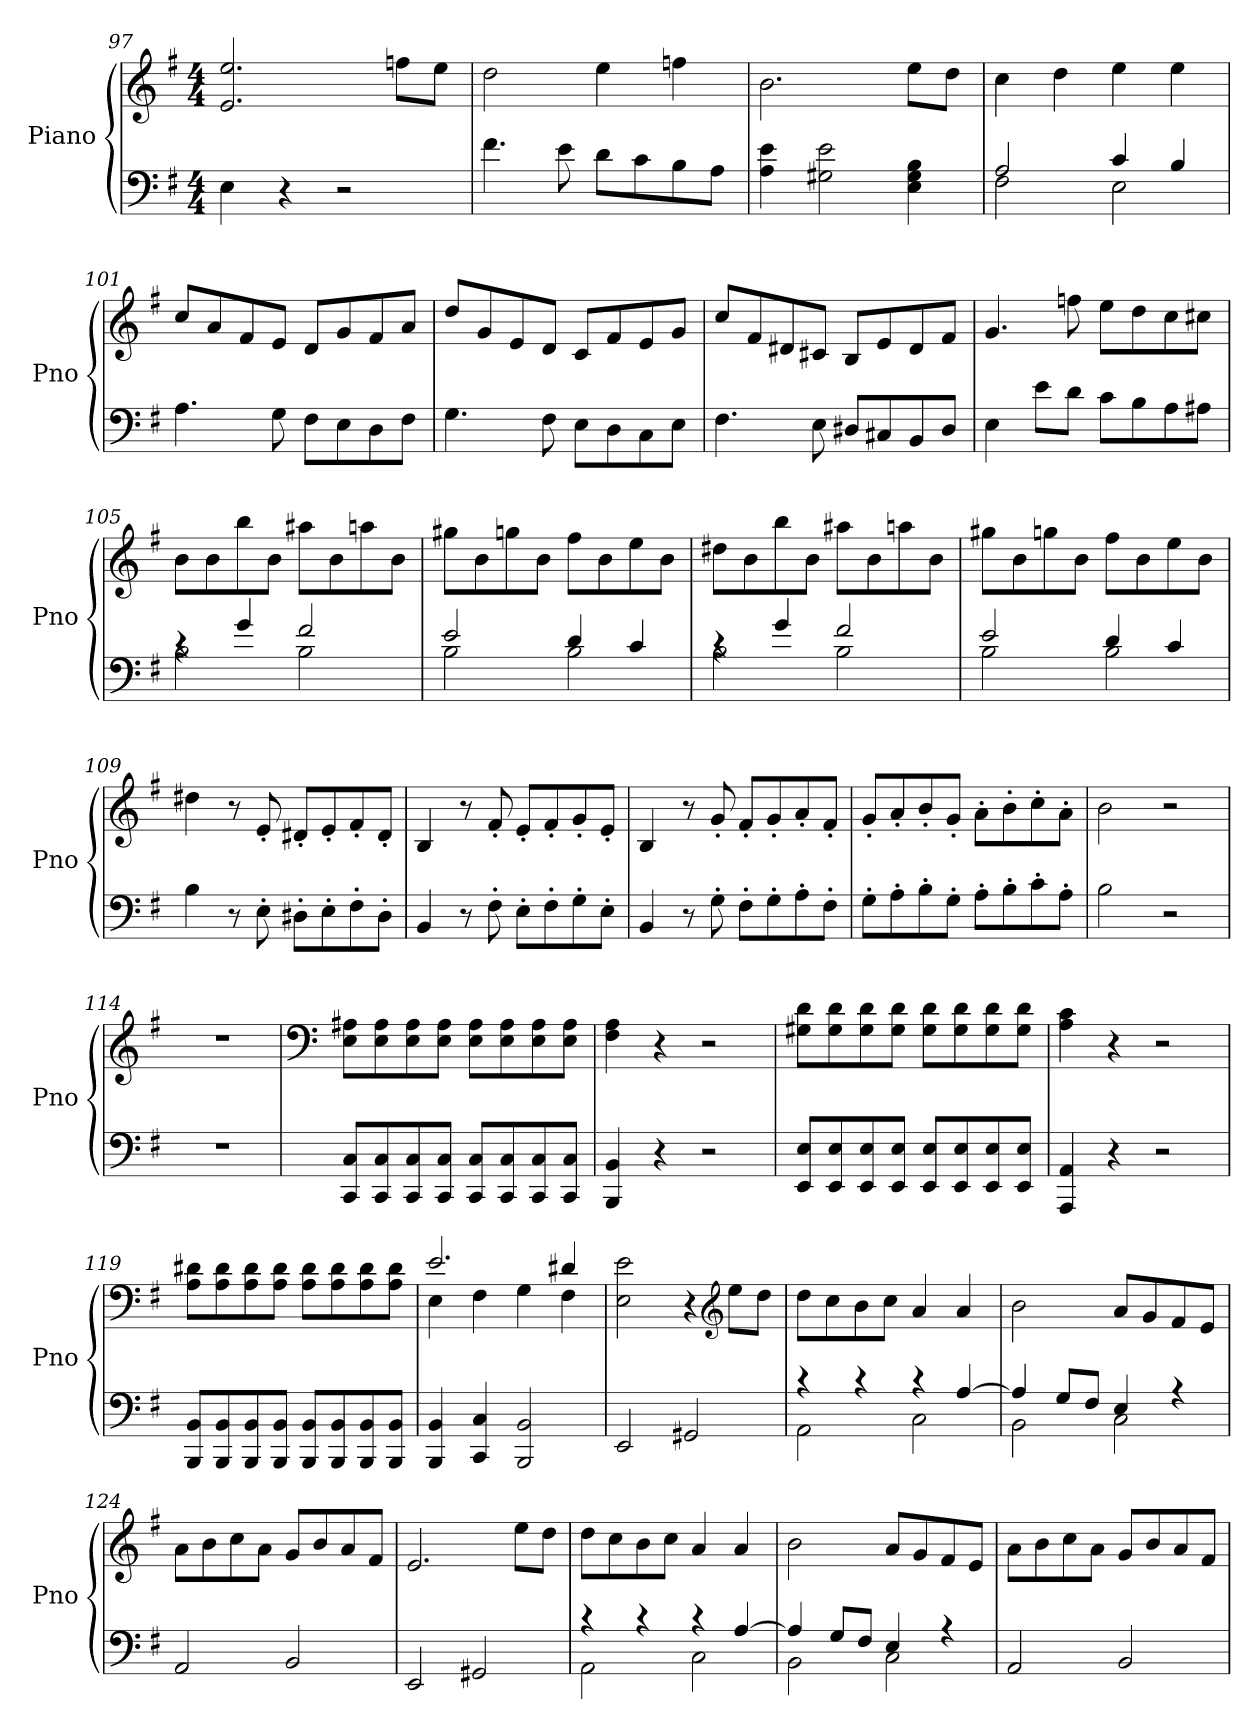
**kern	**kern
*part1	*part1
*staff2	*staff1
*I"Piano	*
*I'Pno	*
*clefF4	*clefG2
*k[f#]	*k[f#]
*M4/4	*M4/4
=97	=97
4E\	2.e/ 2.ee/
4r	.
2r	.
.	8ffn\L
.	8ee\J
=98	=98
4.f#\	2dd\
8e\	.
8d\L	4ee\
8c\	.
8B\	4ffn\
8A\J	.
!!LO:LB:g=z
=99	=99
4A\ 4e\	2.b\
2G#X\ 2e\	.
4E\ 4G#\ 4B\	8ee\L
.	8dd\J
=100	=100
*^	*
2A/	2F#\	4cc\
.	.	4dd\
4c/	2E\	4ee\
4B/	.	4ee\
*v	*v	*
=101	=101
4.A\	8cc/L
.	8a/
.	8f#/
8G\	8e/J
8F#\L	8d/L
8E\	8g/
8D\	8f#/
8F#\J	8a/J
=102	=102
4.G\	8dd/L
.	8g/
.	8e/
8F#\	8d/J
8E\L	8c/L
8D\	8f#/
8C\	8e/
8E\J	8g/J
=103	=103
4.F#\	8cc/L
.	8f#/
.	8d#X/
8E\	8c#X/J
8D#X/L	8B/L
8C#X/	8e/
8BB/	8d#/
8D#/J	8f#/J
=104	=104
4E\	4.g/
8e\L	.
8d\J	8ffn\
8c\L	8ee\L
8B\	8dd\
8A\	8cc\
8A#X\J	8cc#X\J
=105	=105
*^	*
4rc	2B\	8b\L
.	.	8b\
4g/	.	8bb\
.	.	8b\J
2f#/	2B\	8aa#X\L
.	.	8b\
.	.	8aan\
.	.	8b\J
!!LO:PB:g=z
=106	=106	=106
2e/	2B\	8gg#X\L
.	.	8b\
.	.	8ggn\
.	.	8b\J
4d/	2B\	8ff#\L
.	.	8b\
4c/	.	8ee\
.	.	8b\J
=107	=107	=107
4rc	2B\	8dd#X\L
.	.	8b\
4g/	.	8bb\
.	.	8b\J
2f#/	2B\	8aa#X\L
.	.	8b\
.	.	8aan\
.	.	8b\J
=108	=108	=108
2e/	2B\	8gg#X\L
.	.	8b\
.	.	8ggn\
.	.	8b\J
4d/	2B\	8ff#\L
.	.	8b\
4c/	.	8ee\
.	.	8b\J
*v	*v	*
=109	=109
4B\	4dd#X\
8r	8r
8E'\	8e'/
8D#X'\L	8d#X'/L
8E'\	8e'/
8F#'\	8f#'/
8D#'\J	8d#'/J
=110	=110
4BB/	4B/
8r	8r
8F#'\	8f#'/
8E'\L	8e'/L
8F#'\	8f#'/
8G'\	8g'/
8E'\J	8e'/J
=111	=111
4BB/	4B/
8r	8r
8G'\	8g'/
8F#'\L	8f#'/L
8G'\	8g'/
8A'\	8a'/
8F#'\J	8f#'/J
=112	=112
8G'\L	8g'/L
8A'\	8a'/
8B'\	8b'/
8G'\J	8g'/J
8A'\L	8a'\L
8B'\	8b'\
8c'\	8cc'\
8A'\J	8a'\J
!!LO:LB:g=z
=113	=113
2B\	2b\
2r	2r
=114	=114
1r	1r
=115	=115
*	*clefF4
8CC/ 8C/L	8E\ 8A#X\L
8CC/ 8C/	8E\ 8A#\
8CC/ 8C/	8E\ 8A#\
8CC/ 8C/J	8E\ 8A#\J
8CC/ 8C/L	8E\ 8A#\L
8CC/ 8C/	8E\ 8A#\
8CC/ 8C/	8E\ 8A#\
8CC/ 8C/J	8E\ 8A#\J
=116	=116
4BBB/ 4BB/	4F#\ 4A\
4r	4r
2r	2r
=117	=117
8EE/ 8E/L	8G#X\ 8d\L
8EE/ 8E/	8G#\ 8d\
8EE/ 8E/	8G#\ 8d\
8EE/ 8E/J	8G#\ 8d\J
8EE/ 8E/L	8G#\ 8d\L
8EE/ 8E/	8G#\ 8d\
8EE/ 8E/	8G#\ 8d\
8EE/ 8E/J	8G#\ 8d\J
=118	=118
4AAA/ 4AA/	4A\ 4c\
4r	4r
2r	2r
=119	=119
8BBB/ 8BB/L	8A\ 8d#X\L
8BBB/ 8BB/	8A\ 8d#\
8BBB/ 8BB/	8A\ 8d#\
8BBB/ 8BB/J	8A\ 8d#\J
8BBB/ 8BB/L	8A\ 8d#\L
8BBB/ 8BB/	8A\ 8d#\
8BBB/ 8BB/	8A\ 8d#\
8BBB/ 8BB/J	8A\ 8d#\J
=120	=120
*	*^
4BBB/ 4BB/	2.e/	4E\
4CC/ 4C/	.	4F#\
2BBB/ 2BB/	.	4G\
.	4d#X/	4F#\
*	*v	*v
=121	=121
2EE/	2E\ 2e\
2GG#X/	4r
*	*clefG2
.	8ee\L
.	8dd\J
!!LO:LB:g=z
=122	=122
*^	*
4r	2AA\	8dd\L
.	.	8cc\
4r	.	8b\
.	.	8cc\J
4r	2C\	4a/
[4A/	.	4a/
=123	=123	=123
4A/]	2BB\	2b\
8G/L	.	.
8F#/J	.	.
4E/	2C\	8a/L
.	.	8g/
4r	.	8f#/
.	.	8e/J
*v	*v	*
=124	=124
2AA/	8a\L
.	8b\
.	8cc\
.	8a\J
2BB/	8g/L
.	8b/
.	8a/
.	8f#/J
=125	=125
2EE/	2.e/
2GG#X/	.
.	8ee\L
.	8dd\J
=126	=126
*^	*
4r	2AA\	8dd\L
.	.	8cc\
4r	.	8b\
.	.	8cc\J
4r	2C\	4a/
[4A/	.	4a/
=127	=127	=127
4A/]	2BB\	2b\
8G/L	.	.
8F#/J	.	.
4E/	2C\	8a/L
.	.	8g/
4r	.	8f#/
.	.	8e/J
*v	*v	*
=128	=128
2AA/	8a\L
.	8b\
.	8cc\
.	8a\J
2BB/	8g/L
.	8b/
.	8a/
.	8f#/J
=	=
*-	*-
